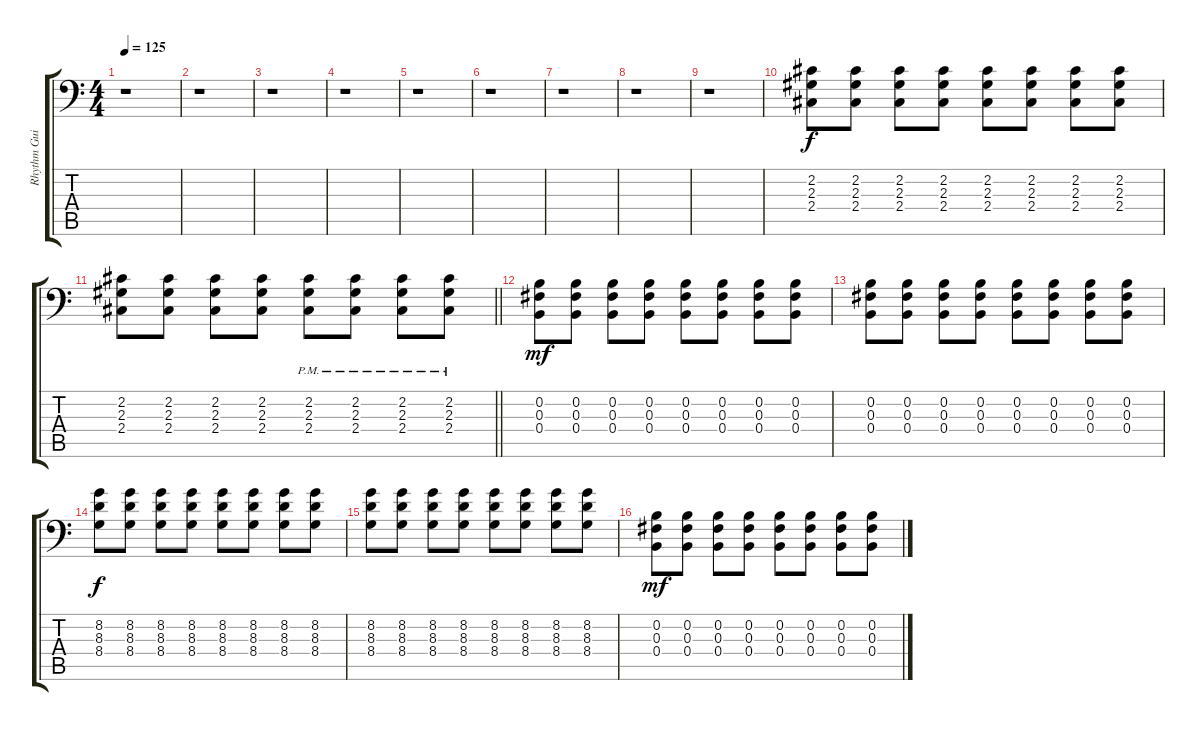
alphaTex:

\track ("Rhythm Guitar" "Rhythm Gui") {instrument distortionguitar}
\staff {score tabs}
\tuning (Eb3 B2 Gb2 B1 Gb1 B0) {hide}
\ts (4 4)
\tempo 125
\clef f4
\ks c
r.1{dy f} |
r.1 |
r.1 |
r.1 |
r.1 |
r.1 |
r.1 |
r.1 |
r.1 |
(2.2 2.3 2.4).8 (2.2 2.3 2.4).8 (2.2 2.3 2.4).8 (2.2 2.3 2.4).8 (2.2 2.3 2.4).8 (2.2 2.3 2.4).8 (2.2 2.3 2.4).8 (2.2 2.3 2.4).8 |
\barLineRight lightlight
(2.2 2.3 2.4).8 (2.2 2.3 2.4).8 (2.2 2.3 2.4).8 (2.2 2.3 2.4).8 (2.2{pm} 2.3{pm} 2.4{pm}).8 (2.2{pm} 2.3{pm} 2.4{pm}).8 (2.2{pm} 2.3{pm} 2.4{pm}).8 (2.2{pm} 2.3{pm} 2.4{pm}).8 |
(0.2 0.3 0.4).8{dy mf} (0.2 0.3 0.4).8 (0.2 0.3 0.4).8 (0.2 0.3 0.4).8 (0.2 0.3 0.4).8 (0.2 0.3 0.4).8 (0.2 0.3 0.4).8 (0.2 0.3 0.4).8 |
(0.2 0.3 0.4).8 (0.2 0.3 0.4).8 (0.2 0.3 0.4).8 (0.2 0.3 0.4).8 (0.2 0.3 0.4).8 (0.2 0.3 0.4).8 (0.2 0.3 0.4).8 (0.2 0.3 0.4).8 |
(8.2 8.3 8.4).8{dy f} (8.2 8.3 8.4).8 (8.2 8.3 8.4).8 (8.2 8.3 8.4).8 (8.2 8.3 8.4).8 (8.2 8.3 8.4).8 (8.2 8.3 8.4).8 (8.2 8.3 8.4).8 |
(8.2 8.3 8.4).8 (8.2 8.3 8.4).8 (8.2 8.3 8.4).8 (8.2 8.3 8.4).8 (8.2 8.3 8.4).8 (8.2 8.3 8.4).8 (8.2 8.3 8.4).8 (8.2 8.3 8.4).8 |
(0.2 0.3 0.4).8{dy mf} (0.2 0.3 0.4).8 (0.2 0.3 0.4).8 (0.2 0.3 0.4).8 (0.2 0.3 0.4).8 (0.2 0.3 0.4).8 (0.2 0.3 0.4).8 (0.2 0.3 0.4).8
